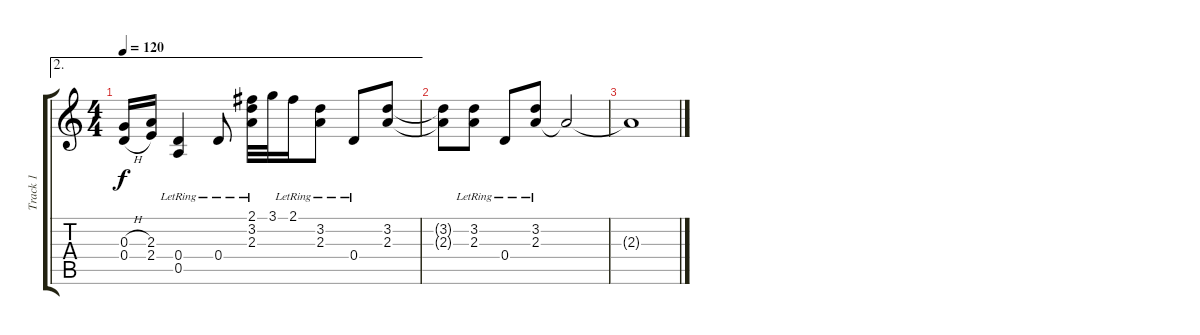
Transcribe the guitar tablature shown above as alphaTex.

\track ("Track 1" "Track 1") {instrument acousticguitarsteel}
\staff {score tabs}
\tuning (E4 B3 G3 D3 A2 E2) {hide}
\ae 2
\ts (4 4)
\tempo 120
\clef g2
\ks c
(0.3{h} 0.4{h}).16{dy f} (2.3 2.4).16 (0.4 0.5{lr}).4 0.4{lr}.8 (2.1 3.2{lr} 2.3{lr}).32 3.1.32 2.1{lr}.16 (3.2{lr} 2.3{lr}).8 0.4{lr}.8 (3.2 2.3).8 |
(3.2{t} 2.3{t}).8 (3.2{lr} 2.3{lr}).8 0.4{lr}.8 (3.2{lr} 2.3).8 2.3{t}.2 |
2.3{t}.1
